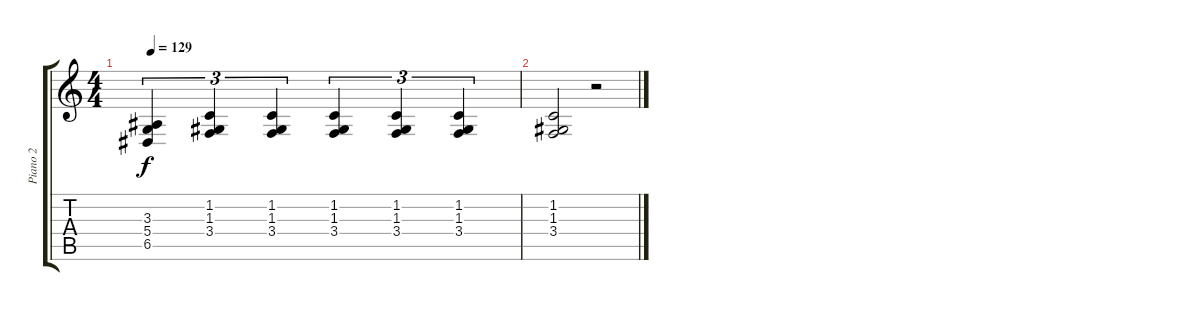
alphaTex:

\track ("Piano 2" "Piano 2") {instrument acousticgrandpiano}
\staff {score tabs}
\tuning (E4 B3 G3 D3 A2 E2) {hide}
\ts (4 4)
\tempo 129
\clef g2
\ks c
(3.3 5.4 6.5).4{tu (3 2) dy f} (1.2 1.3 3.4).4{tu (3 2)} (1.2 1.3 3.4).4{tu (3 2)} (1.2 1.3 3.4).4{tu (3 2)} (1.2 1.3 3.4).4{tu (3 2)} (1.2 1.3 3.4).4{tu (3 2)} |
(1.2 1.3 3.4).2 r.2
